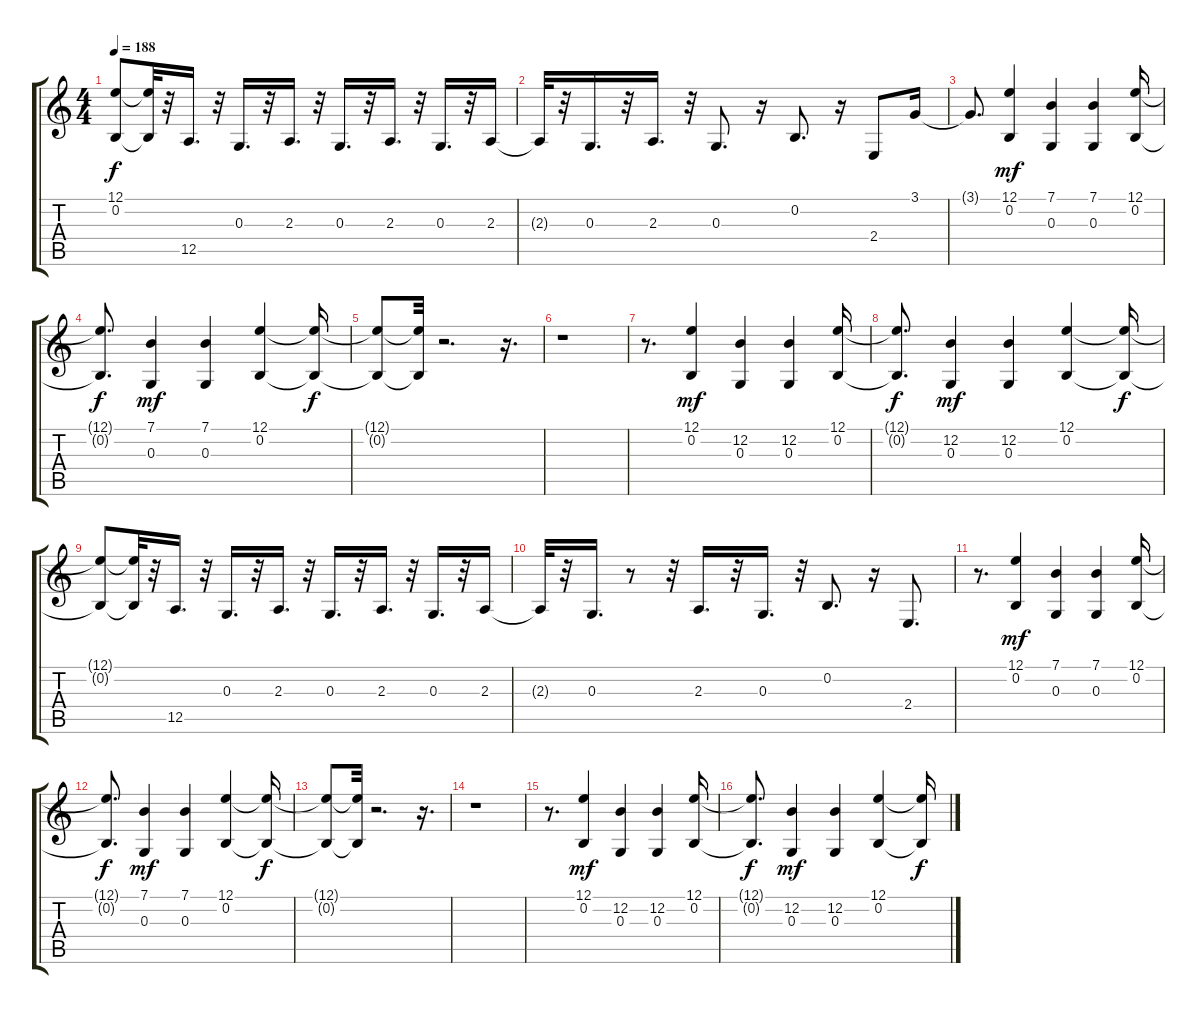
\track "" {instrument synthvoice}
\staff {score tabs}
\tuning (E4 B3 G3 D3 A2 E2) {hide}
\ts (4 4)
\tempo 188
\clef g2
\ks c
(12.1{t} 0.2{t}).8{dy f} (12.1{t} 0.2{t}).32 r.32 12.5.16{d} r.32 0.3.16{d} r.32 2.3.16{d} r.32 0.3.16{d} r.32 2.3.16{d} r.32 0.3.16{d} r.32 2.3.16 |
2.3{t}.32 r.32 0.3.16{d} r.32 2.3.16{d} r.32 0.3.8{d} r.16 0.2.8{d} r.16 2.4.8 3.1.16 |
3.1{t}.8{d} (12.1 0.2).4{dy mf} (7.1 0.3).4 (7.1 0.3).4 (12.1 0.2).16 |
(12.1{t} 0.2{t}).8{d dy f} (7.1 0.3).4{dy mf} (7.1 0.3).4 (12.1 0.2).4 (12.1{t} 0.2{t}).16{dy f} |
(12.1{t} 0.2{t}).8 (12.1{t} 0.2{t}).32 r.2{d} r.16{d} |
r.1 |
r.8{d} (12.1 0.2).4{dy mf} (12.2 0.3).4 (12.2 0.3).4 (12.1 0.2).16 |
(12.1{t} 0.2{t}).8{d dy f} (12.2 0.3).4{dy mf} (12.2 0.3).4 (12.1 0.2).4 (12.1{t} 0.2{t}).16{dy f} |
(12.1{t} 0.2{t}).8 (12.1{t} 0.2{t}).32 r.32 12.5.16{d} r.32 0.3.16{d} r.32 2.3.16{d} r.32 0.3.16{d} r.32 2.3.16{d} r.32 0.3.16{d} r.32 2.3.16 |
2.3{t}.32 r.32 0.3.16{d} r.8 r.32 2.3.16{d} r.32 0.3.16{d} r.32 0.2.8{d} r.16 2.4.8{d} |
r.8{d} (12.1 0.2).4{dy mf} (7.1 0.3).4 (7.1 0.3).4 (12.1 0.2).16 |
(12.1{t} 0.2{t}).8{d dy f} (7.1 0.3).4{dy mf} (7.1 0.3).4 (12.1 0.2).4 (12.1{t} 0.2{t}).16{dy f} |
(12.1{t} 0.2{t}).8 (12.1{t} 0.2{t}).32 r.2{d} r.16{d} |
r.1 |
r.8{d} (12.1 0.2).4{dy mf} (12.2 0.3).4 (12.2 0.3).4 (12.1 0.2).16 |
(12.1{t} 0.2{t}).8{d dy f} (12.2 0.3).4{dy mf} (12.2 0.3).4 (12.1 0.2).4 (12.1{t} 0.2{t}).16{dy f}
